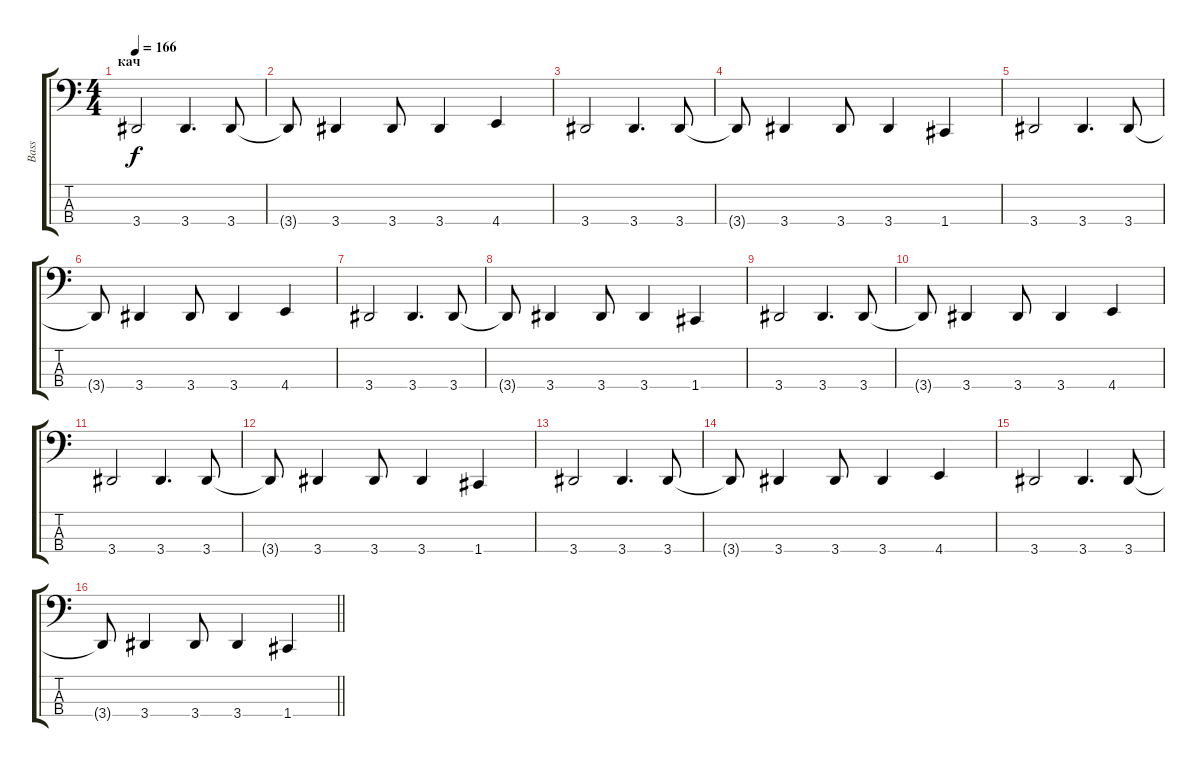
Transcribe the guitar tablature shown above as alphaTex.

\track ("Bass" "Bass") {instrument electricbassfinger}
\staff {score tabs}
\tuning (F2 C2 G1 C1) {hide}
\ts (4 4)
\section ("" "кач")
\tempo 166
\clef f4
\ks c
3.4.2{dy f} 3.4.4{d} 3.4.8 |
3.4{t}.8 3.4.4 3.4.8 3.4.4 4.4.4 |
3.4.2 3.4.4{d} 3.4.8 |
3.4{t}.8 3.4.4 3.4.8 3.4.4 1.4.4 |
3.4.2 3.4.4{d} 3.4.8 |
3.4{t}.8 3.4.4 3.4.8 3.4.4 4.4.4 |
3.4.2 3.4.4{d} 3.4.8 |
3.4{t}.8 3.4.4 3.4.8 3.4.4 1.4.4 |
3.4.2 3.4.4{d} 3.4.8 |
3.4{t}.8 3.4.4 3.4.8 3.4.4 4.4.4 |
3.4.2 3.4.4{d} 3.4.8 |
3.4{t}.8 3.4.4 3.4.8 3.4.4 1.4.4 |
3.4.2 3.4.4{d} 3.4.8 |
3.4{t}.8 3.4.4 3.4.8 3.4.4 4.4.4 |
3.4.2 3.4.4{d} 3.4.8 |
\barLineRight lightlight
3.4{t}.8 3.4.4 3.4.8 3.4.4 1.4.4
